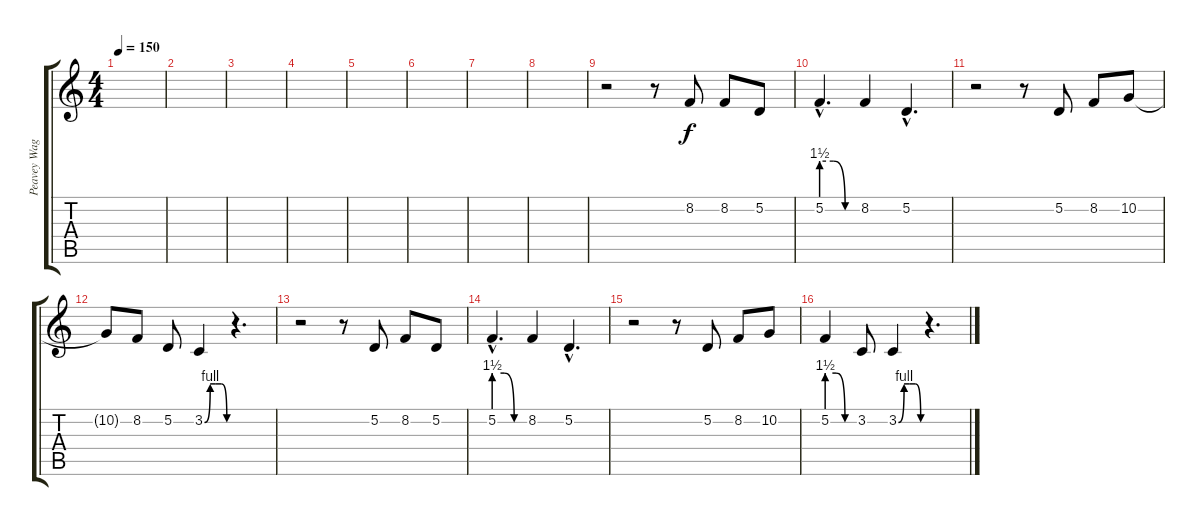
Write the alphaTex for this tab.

\track ("Peavey Wagner Vocals" "Peavey Wag") {instrument cello}
\staff {score tabs}
\tuning (D4 A3 F3 C3 G2 D2) {hide}
\ts (4 4)
\tempo 150
\clef g2
\ks c
|
|
|
|
|
|
|
|
r.2 r.8 8.2.8 8.2.8 5.2.8 |
5.2{be (custom 0 6 20 6 40 0 60 0) hac}.4{d} 8.2.4 5.2{hac}.4{d} |
r.2 r.8 5.2.8 8.2.8 10.2.8 |
10.2{t}.8 8.2.8 5.2.8 3.2{be (custom 0 0 15 4 30 4 45 4 60 0)}.4 r.4{d} |
r.2 r.8 5.2.8 8.2.8 5.2.8 |
5.2{be (custom 0 6 20 6 40 0 60 0) hac}.4{d} 8.2.4 5.2{hac}.4{d} |
r.2 r.8 5.2.8 8.2.8 10.2.8 |
5.2{be (custom 0 6 20 6 40 0 60 0)}.4 3.2.8 3.2{be (custom 0 0 15 4 30 4 45 4 60 0)}.4 r.4{d}
